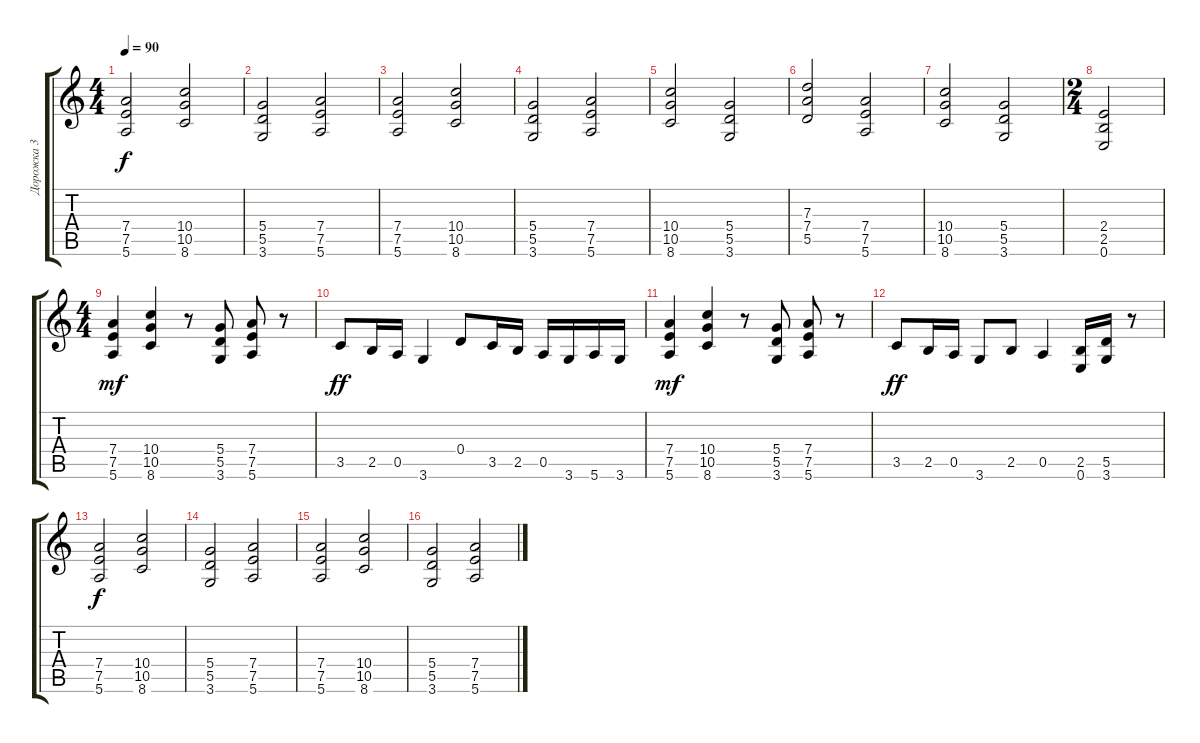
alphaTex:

\track ("Дорожка 3" "Дорожка 3") {instrument distortionguitar}
\staff {score tabs}
\tuning (E4 B3 G3 D3 A2 E2) {hide}
\ts (4 4)
\tempo 90
\clef g2
\ks c
(7.4 7.5 5.6).2{dy f instrument electricguitarclean} (10.4 10.5 8.6).2 |
(5.4 5.5 3.6).2 (7.4 7.5 5.6).2 |
(7.4 7.5 5.6).2 (10.4 10.5 8.6).2 |
(5.4 5.5 3.6).2 (7.4 7.5 5.6).2 |
(10.4 10.5 8.6).2 (5.4 5.5 3.6).2 |
(7.3 7.4 5.5).2 (7.4 7.5 5.6).2 |
(10.4 10.5 8.6).2 (5.4 5.5 3.6).2 |
\ts (2 4)
(2.4 2.5 0.6).2 |
\ts (4 4)
(7.4 7.5 5.6).4{dy mf instrument distortionguitar} (10.4 10.5 8.6).4 r.8 (5.4 5.5 3.6).8 (7.4 7.5 5.6).8 r.8 |
3.5.8{dy ff} 2.5.16 0.5.16 3.6.4 0.4.8 3.5.16 2.5.16 0.5.16 3.6.16 5.6.16 3.6.16 |
(7.4 7.5 5.6).4{dy mf} (10.4 10.5 8.6).4 r.8 (5.4 5.5 3.6).8 (7.4 7.5 5.6).8 r.8 |
3.5.8{dy ff} 2.5.16 0.5.16 3.6.8 2.5.8 0.5.4 (2.5 0.6).16 (5.5 3.6).16 r.8 |
(7.4 7.5 5.6).2{dy f instrument electricguitarclean} (10.4 10.5 8.6).2 |
(5.4 5.5 3.6).2 (7.4 7.5 5.6).2 |
(7.4 7.5 5.6).2 (10.4 10.5 8.6).2 |
(5.4 5.5 3.6).2 (7.4 7.5 5.6).2
